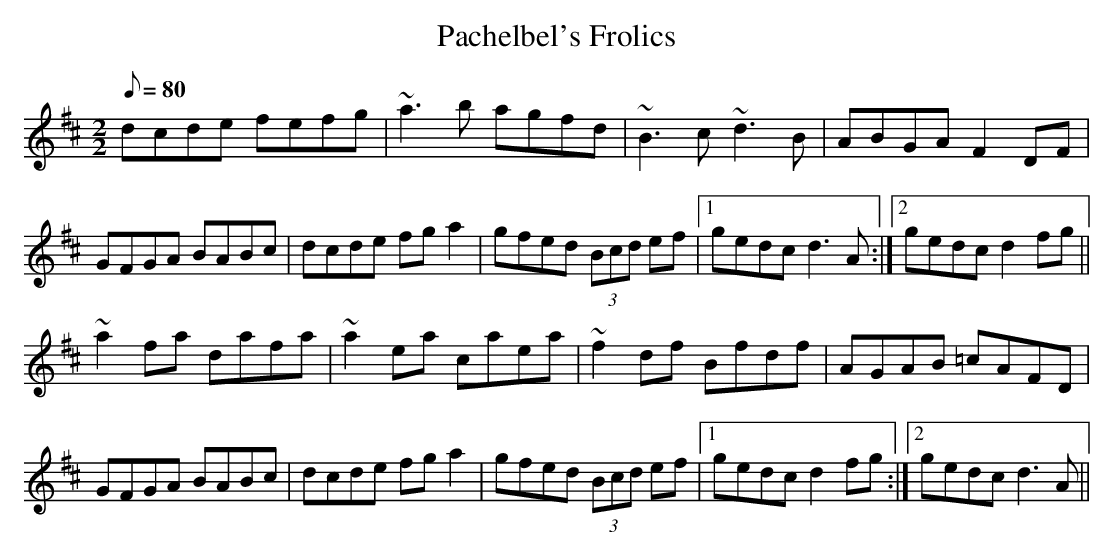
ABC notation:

X:1
T:Pachelbel's Frolics
M:2/2
L:1/8
Q:80
K:D
dcde fefg|~a3b agfd|~B3c ~d3B|ABGA F2DF|
GFGA BABc|dcde fga2|gfed (3Bcd ef|1 gedc d3A:|2 gedc d2fg||
~a2fa dafa|~a2ea caea|~f2df Bfdf|AGAB =cAFD|
GFGA BABc|dcde fga2|gfed (3Bcd ef|1 gedc d2fg:|2 gedc d3A||
